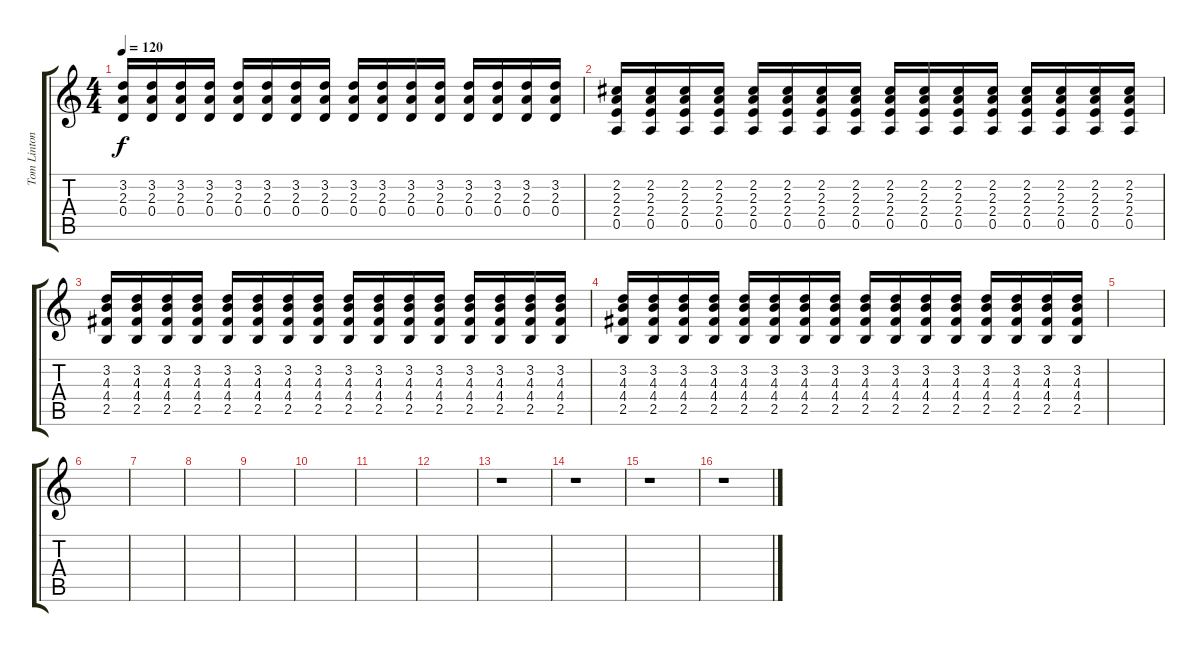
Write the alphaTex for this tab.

\track ("Tom Linton (Guitar)" "Tom Linton") {instrument electricguitarclean}
\staff {score tabs}
\tuning (E4 B3 G3 D3 A2 E2) {hide}
\ts (4 4)
\tempo 120
\clef g2
\ks c
(3.2 2.3 0.4).16{dy f} (3.2 2.3 0.4).16 (3.2 2.3 0.4).16 (3.2 2.3 0.4).16 (3.2 2.3 0.4).16 (3.2 2.3 0.4).16 (3.2 2.3 0.4).16 (3.2 2.3 0.4).16 (3.2 2.3 0.4).16 (3.2 2.3 0.4).16 (3.2 2.3 0.4).16 (3.2 2.3 0.4).16 (3.2 2.3 0.4).16 (3.2 2.3 0.4).16 (3.2 2.3 0.4).16 (3.2 2.3 0.4).16 |
(2.2 2.3 2.4 0.5).16 (2.2 2.3 2.4 0.5).16 (2.2 2.3 2.4 0.5).16 (2.2 2.3 2.4 0.5).16 (2.2 2.3 2.4 0.5).16 (2.2 2.3 2.4 0.5).16 (2.2 2.3 2.4 0.5).16 (2.2 2.3 2.4 0.5).16 (2.2 2.3 2.4 0.5).16 (2.2 2.3 2.4 0.5).16 (2.2 2.3 2.4 0.5).16 (2.2 2.3 2.4 0.5).16 (2.2 2.3 2.4 0.5).16 (2.2 2.3 2.4 0.5).16 (2.2 2.3 2.4 0.5).16 (2.2 2.3 2.4 0.5).16 |
(3.2 4.3 4.4 2.5).16 (3.2 4.3 4.4 2.5).16 (3.2 4.3 4.4 2.5).16 (3.2 4.3 4.4 2.5).16 (3.2 4.3 4.4 2.5).16 (3.2 4.3 4.4 2.5).16 (3.2 4.3 4.4 2.5).16 (3.2 4.3 4.4 2.5).16 (3.2 4.3 4.4 2.5).16 (3.2 4.3 4.4 2.5).16 (3.2 4.3 4.4 2.5).16 (3.2 4.3 4.4 2.5).16 (3.2 4.3 4.4 2.5).16 (3.2 4.3 4.4 2.5).16 (3.2 4.3 4.4 2.5).16 (3.2 4.3 4.4 2.5).16 |
(3.2 4.3 4.4 2.5).16 (3.2 4.3 4.4 2.5).16 (3.2 4.3 4.4 2.5).16 (3.2 4.3 4.4 2.5).16 (3.2 4.3 4.4 2.5).16 (3.2 4.3 4.4 2.5).16 (3.2 4.3 4.4 2.5).16 (3.2 4.3 4.4 2.5).16 (3.2 4.3 4.4 2.5).16 (3.2 4.3 4.4 2.5).16 (3.2 4.3 4.4 2.5).16 (3.2 4.3 4.4 2.5).16 (3.2 4.3 4.4 2.5).16 (3.2 4.3 4.4 2.5).16 (3.2 4.3 4.4 2.5).16 (3.2 4.3 4.4 2.5).16 |
|
|
|
|
|
|
|
|
r.1 |
r.1 |
r.1 |
r.1
